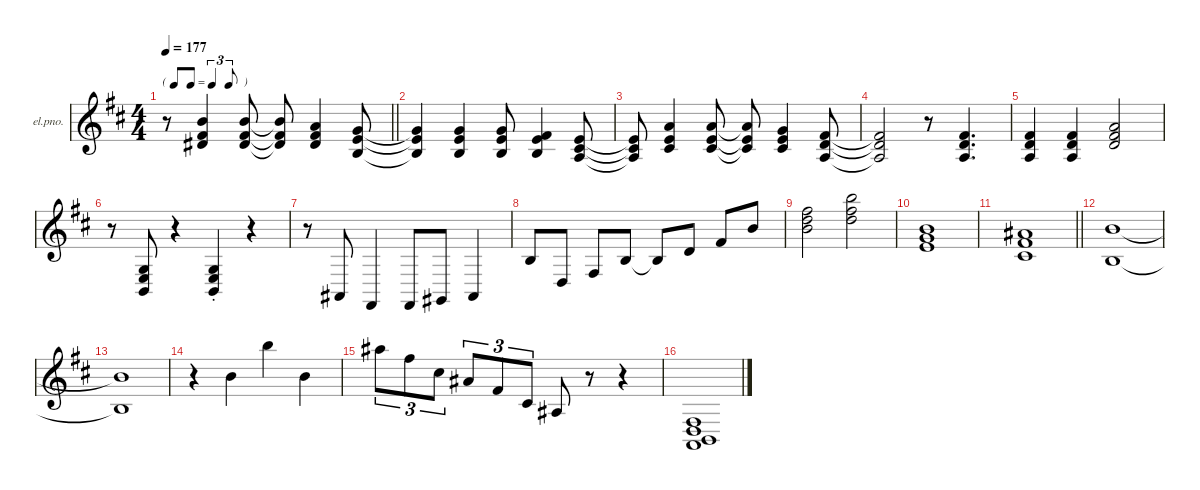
\hideDynamics
\bracketExtendMode nobrackets
\firstSystemTrackNameOrientation horizontal
\otherSystemsTrackNameOrientation horizontal
\track ("Kb. Sop" "el.pno.") {instrument electricgrandpiano}
\staff {score}
\tuning (E4 B3 G3 D3 A2 E2 B1)
\ts (4 4)
\tf triplet8th
\tempo 177
\clef g2
\barLineRight lightlight
\ks bminor
r.8{dy f} (2.1{acc #} 4.2{acc #} 16.3{acc forcenatural}).4 (2.1{acc #} 4.2{acc #} 16.3{acc forcenatural}).8 (2.1{t acc #} 4.2{t acc #} 16.3{t acc forcenatural}).8 (2.1{acc #} 4.2{acc #} 14.3{acc forcenatural}).4 (3.1{acc forcenatural} 5.2{acc forcenatural} 4.3{acc forcenatural}).8 |
(3.1{t acc forcenatural} 5.2{t acc forcenatural} 4.3{t acc forcenatural}).4 (0.1{acc forcenatural} 0.2{acc forcenatural} 12.3{acc forcenatural}).4 (3.1{acc forcenatural} 5.2{acc forcenatural} 4.3{acc forcenatural}).8 (0.1{acc forcenatural} 0.2{acc forcenatural} 11.3{acc #}).4 (0.1{acc forcenatural} 2.2{acc #} 2.3{acc forcenatural}).8 |
(0.1{t acc forcenatural} 2.2{t acc #} 2.3{t acc forcenatural}).8 (0.1{acc forcenatural} 2.2{acc #} 14.3{acc forcenatural}).4 (5.1{acc forcenatural} 5.2{acc forcenatural} 6.3{acc #}).8 (5.1{t acc forcenatural} 5.2{t acc forcenatural} 6.3{t acc #}).8 (0.1{acc forcenatural} 2.2{acc #} 12.3{acc forcenatural}).4 (2.1{acc #} 3.2{acc forcenatural} 2.3{acc forcenatural}).8 |
(2.1{t acc #} 3.2{t acc forcenatural} 2.3{t acc forcenatural}).2 r.8 (2.1{acc #} 3.2{acc forcenatural} 2.3{acc forcenatural}).4{d} |
(2.1{acc #} 3.2{acc forcenatural} 2.3{acc forcenatural}).4 (2.1{acc #} 3.2{acc forcenatural} 2.3{acc forcenatural}).4 (2.1{acc #} 3.2{acc forcenatural} 14.3{acc forcenatural}).2 |
r.8 (0.3{acc forcenatural} 2.4{acc forcenatural} 2.5{acc forcenatural}).8 r.4 (0.3{st acc forcenatural} 2.4{st acc forcenatural} 2.5{st acc forcenatural}).4 r.4 |
r.8 1.5{acc #}.8 2.6{acc #}.4 2.6{acc #}.8 4.6{acc #}.8 1.5{acc #}.4 |
0.2{acc forcenatural}.8 0.4{acc forcenatural}.8 4.4{acc #}.8 0.2{acc forcenatural}.8 0.2{t acc forcenatural}.8 3.2{acc forcenatural}.8 2.1{acc #}.8 7.1{acc forcenatural}.8 |
(7.1{acc forcenatural} 15.2{acc forcenatural} 23.3{acc #}).2{bd 240} (10.1{acc forcenatural} 19.2{acc #} 28.3{acc forcenatural}).2{bd 240} |
(0.1{acc forcenatural} 8.2{acc forcenatural} 16.3{acc forcenatural}).1{bd 240} |
\barLineRight lightlight
(6.1{acc #} 7.2{acc #} 6.3{acc #}).1{bd 240} |
(7.1{acc forcenatural} 0.2{acc forcenatural}).1{bd 240} |
(7.1{t acc forcenatural} 0.2{t acc forcenatural}).1 |
r.4 7.1{acc forcenatural}.4 19.1{acc forcenatural}.4 7.1{acc forcenatural}.4 |
18.1{acc #}.8{tu (3 2)} 14.1{acc #}.8{tu (3 2)} 9.1{acc #}.8{tu (3 2)} 6.1{acc #}.8{tu (3 2)} 2.1{acc #}.8{tu (3 2)} 2.2{acc #}.8{tu (3 2)} 3.3{acc #}.8 r.8 r.4 |
(4.4{acc #} 5.5{acc forcenatural} 7.6{acc forcenatural} 10.7{acc forcenatural}).1{bd 480}
